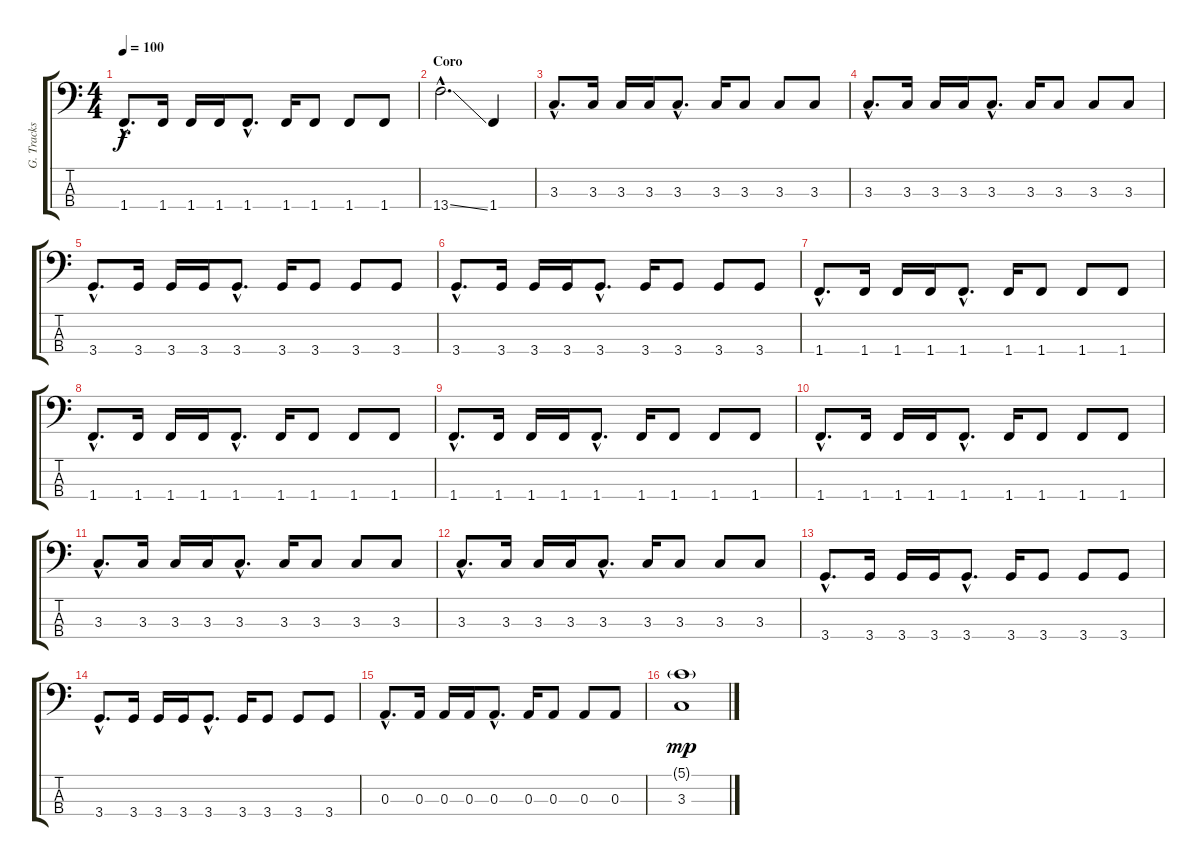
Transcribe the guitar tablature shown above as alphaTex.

\track ("G. Tracks" "G. Tracks") {instrument electricbassfinger}
\staff {score tabs}
\tuning (G2 D2 A1 E1) {hide}
\ts (4 4)
\tempo 100
\clef f4
\ks c
1.4{hac}.8{d dy f} 1.4.16 1.4.16 1.4.16 1.4{hac}.8{d} 1.4.16 1.4.8 1.4.8 1.4.8 |
\section ("" "Coro")
13.4{ss hac}.2{d} 1.4.4 |
3.3{hac}.8{d} 3.3.16 3.3.16 3.3.16 3.3{hac}.8{d} 3.3.16 3.3.8 3.3.8 3.3.8 |
3.3{hac}.8{d} 3.3.16 3.3.16 3.3.16 3.3{hac}.8{d} 3.3.16 3.3.8 3.3.8 3.3.8 |
3.4{hac}.8{d} 3.4.16 3.4.16 3.4.16 3.4{hac}.8{d} 3.4.16 3.4.8 3.4.8 3.4.8 |
3.4{hac}.8{d} 3.4.16 3.4.16 3.4.16 3.4{hac}.8{d} 3.4.16 3.4.8 3.4.8 3.4.8 |
1.4{hac}.8{d} 1.4.16 1.4.16 1.4.16 1.4{hac}.8{d} 1.4.16 1.4.8 1.4.8 1.4.8 |
1.4{hac}.8{d} 1.4.16 1.4.16 1.4.16 1.4{hac}.8{d} 1.4.16 1.4.8 1.4.8 1.4.8 |
1.4{hac}.8{d} 1.4.16 1.4.16 1.4.16 1.4{hac}.8{d} 1.4.16 1.4.8 1.4.8 1.4.8 |
1.4{hac}.8{d} 1.4.16 1.4.16 1.4.16 1.4{hac}.8{d} 1.4.16 1.4.8 1.4.8 1.4.8 |
3.3{hac}.8{d} 3.3.16 3.3.16 3.3.16 3.3{hac}.8{d} 3.3.16 3.3.8 3.3.8 3.3.8 |
3.3{hac}.8{d} 3.3.16 3.3.16 3.3.16 3.3{hac}.8{d} 3.3.16 3.3.8 3.3.8 3.3.8 |
3.4{hac}.8{d} 3.4.16 3.4.16 3.4.16 3.4{hac}.8{d} 3.4.16 3.4.8 3.4.8 3.4.8 |
3.4{hac}.8{d} 3.4.16 3.4.16 3.4.16 3.4{hac}.8{d} 3.4.16 3.4.8 3.4.8 3.4.8 |
0.3{hac}.8{d} 0.3.16 0.3.16 0.3.16 0.3{hac}.8{d} 0.3.16 0.3.8 0.3.8 0.3.8 |
(5.1{g} 3.3).1{dy mp}
